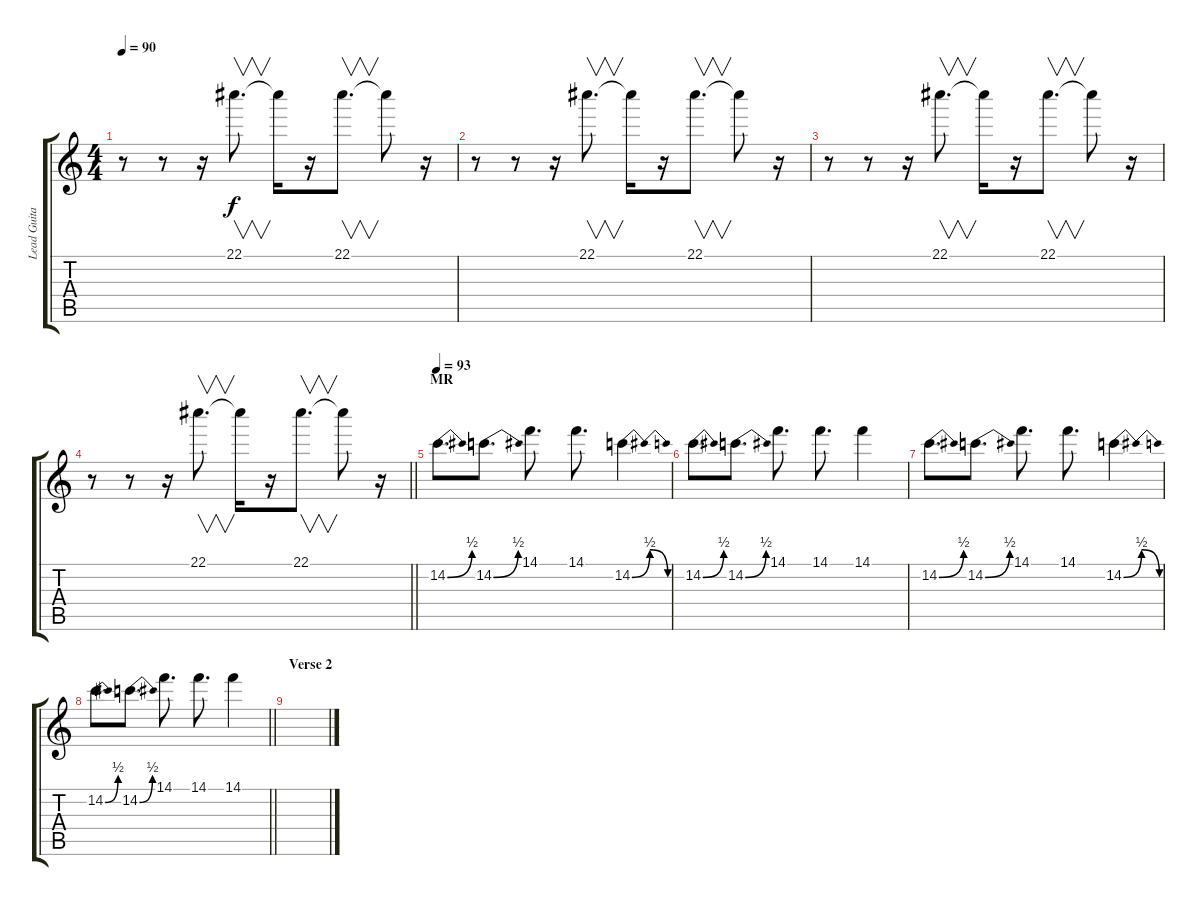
\track ("Lead Guitar" "Lead Guita") {instrument distortionguitar}
\staff {score tabs}
\tuning (Eb4 Bb3 Gb3 Db3 Ab2 Db2) {hide}
\ts (4 4)
\tempo 90
\clef g2
\ks c
r.8{dy f} r.8 r.16 22.1.8{v d} 22.1{t}.16 r.16 22.1.8{v d} 22.1{t}.8 r.16 |
r.8 r.8 r.16 22.1.8{v d} 22.1{t}.16 r.16 22.1.8{v d} 22.1{t}.8 r.16 |
r.8 r.8 r.16 22.1.8{v d} 22.1{t}.16 r.16 22.1.8{v d} 22.1{t}.8 r.16 |
\barLineRight lightlight
r.8 r.8 r.16 22.1.8{v d} 22.1{t}.16 r.16 22.1.8{v d} 22.1{t}.8 r.16 |
\section ("" "MR")
\tempo 93
14.2{be (bend 0 0 60 2)}.8{d volume 12 balance 8} 14.2{be (bend 0 0 60 2)}.8{d} 14.1.8{d} 14.1.8{d} 14.2{be (bendrelease 0 0 20 2 20 2 60 0)}.4 |
14.2{be (bend 0 0 60 2)}.8{d} 14.2{be (bend 0 0 60 2)}.8{d} 14.1.8{d} 14.1.8{d} 14.1.4 |
14.2{be (bend 0 0 60 2)}.8{d} 14.2{be (bend 0 0 60 2)}.8{d} 14.1.8{d} 14.1.8{d} 14.2{be (bendrelease 0 0 20 2 20 2 60 0)}.4 |
\barLineRight lightlight
14.2{be (bend 0 0 60 2)}.8{d} 14.2{be (bend 0 0 60 2)}.8{d} 14.1.8{d} 14.1.8{d} 14.1.4 |
\section ("" "Verse 2")
